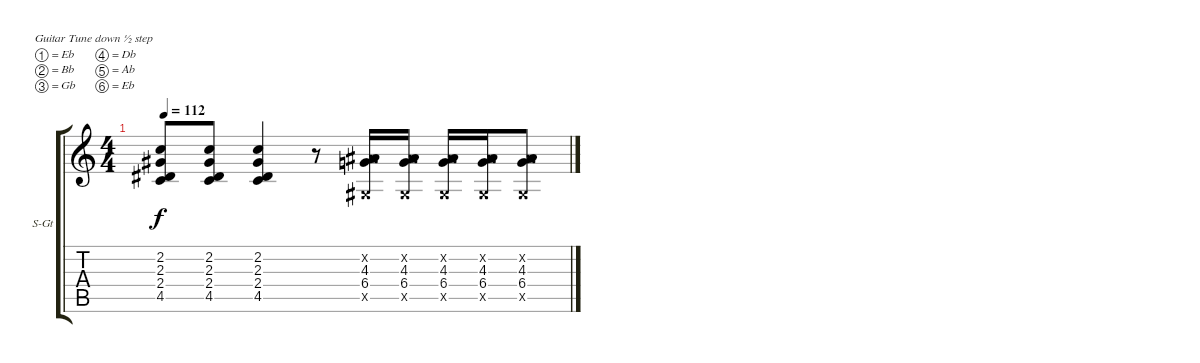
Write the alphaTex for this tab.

\bracketExtendMode groupsimilarinstruments
\firstSystemTrackNameOrientation horizontal
\otherSystemsTrackNameOrientation horizontal
\track ("Guitar II" "S-Gt") {instrument acousticguitarsteel}
\staff {score tabs}
\tuning (Eb4 Bb3 Gb3 Db3 Ab2 Eb2)
\ts (4 4)
\tempo 112
\clef g2
\ks c
(2.2 2.3 2.4 4.5).8{dy f} (2.2 2.3 2.4 4.5).8 (2.2 2.3 2.4 4.5).4 r.8 (0.2{x} 4.3 6.4 0.5{x}).16 (0.2{x} 4.3 6.4 0.5{x}).16 (0.2{x} 4.3 6.4 0.5{x}).16 (0.2{x} 4.3 6.4 0.5{x}).16 (0.2{x} 4.3 6.4 0.5{x}).8
